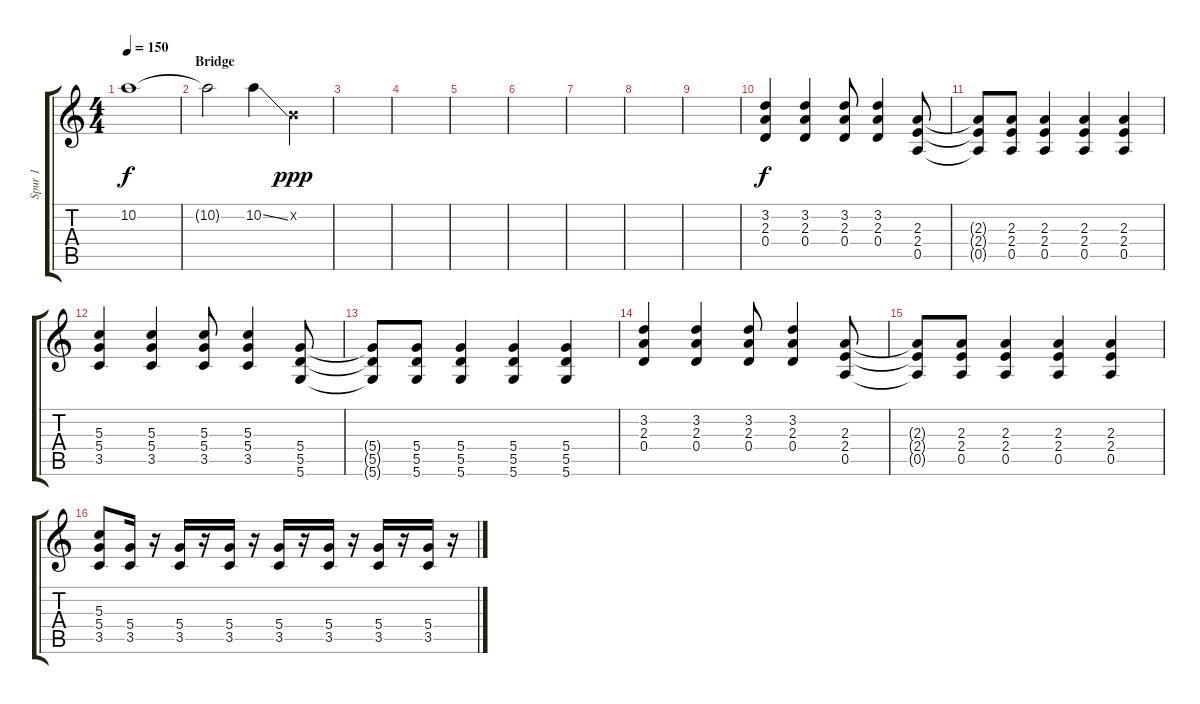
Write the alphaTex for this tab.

\track ("Spur 1" "Spur 1") {instrument distortionguitar}
\staff {score tabs}
\tuning (E4 B3 G3 D3 A2 D2) {hide}
\ts (4 4)
\tempo 150
\clef g2
\ks c
10.2.1{dy f} |
\section ("" "Bridge")
10.2{t}.2 10.2{ss}.4 0.2{x}.4{dy ppp} |
|
|
|
|
|
|
|
(3.2 2.3 0.4).4{dy f} (3.2 2.3 0.4).4 (3.2 2.3 0.4).8 (3.2 2.3 0.4).4 (2.3 2.4 0.5).8 |
(2.3{t} 2.4{t} 0.5{t}).8 (2.3 2.4 0.5).8 (2.3 2.4 0.5).4 (2.3 2.4 0.5).4 (2.3 2.4 0.5).4 |
(5.3 5.4 3.5).4 (5.3 5.4 3.5).4 (5.3 5.4 3.5).8 (5.3 5.4 3.5).4 (5.4 5.5 5.6).8 |
(5.4{t} 5.5{t} 5.6{t}).8 (5.4 5.5 5.6).8 (5.4 5.5 5.6).4 (5.4 5.5 5.6).4 (5.4 5.5 5.6).4 |
(3.2 2.3 0.4).4 (3.2 2.3 0.4).4 (3.2 2.3 0.4).8 (3.2 2.3 0.4).4 (2.3 2.4 0.5).8 |
(2.3{t} 2.4{t} 0.5{t}).8 (2.3 2.4 0.5).8 (2.3 2.4 0.5).4 (2.3 2.4 0.5).4 (2.3 2.4 0.5).4 |
(5.3 5.4 3.5).8 (5.4 3.5).16 r.16 (5.4 3.5).16 r.16 (5.4 3.5).16 r.16 (5.4 3.5).16 r.16 (5.4 3.5).16 r.16 (5.4 3.5).16 r.16 (5.4 3.5).16 r.16
